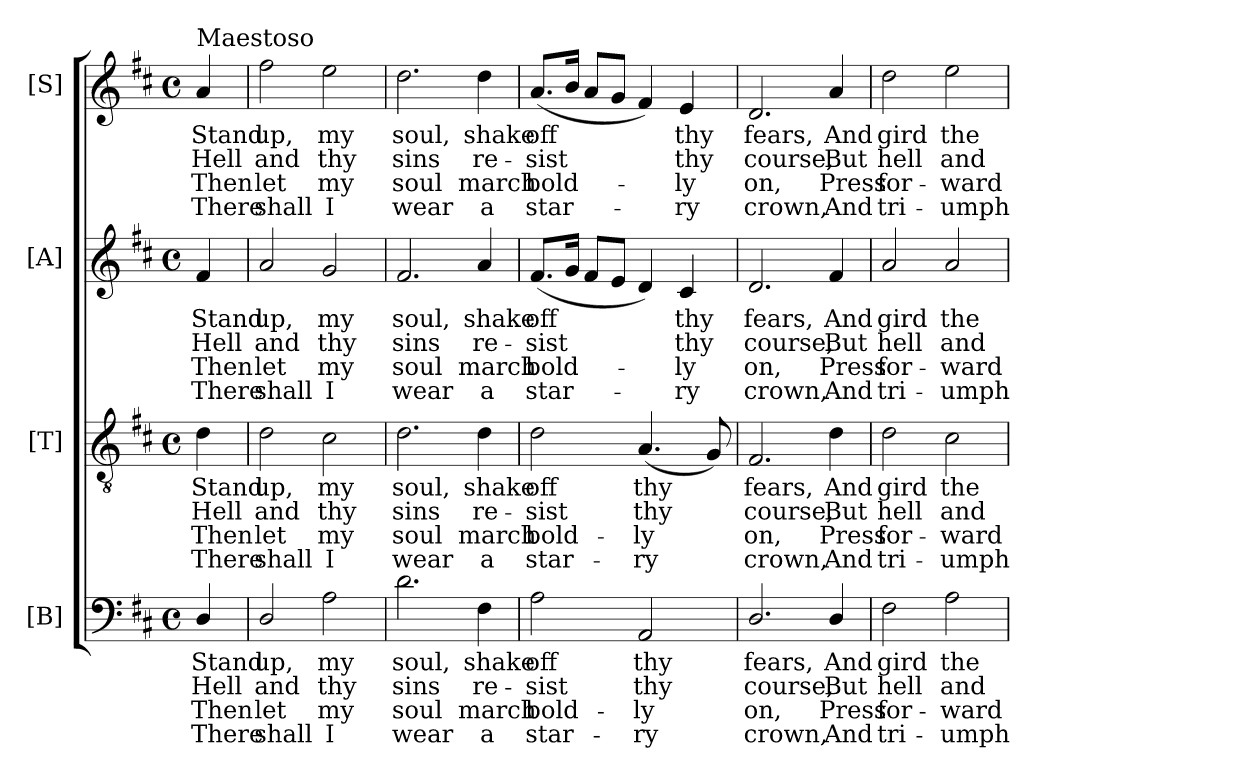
**kern	**text	**text	**text	**text	**kern	**text	**text	**text	**text	**kern	**text	**text	**text	**text	**kern	**text	**text	**text	**text
*part4	*part4	*part4	*part4	*part4	*part3	*part3	*part3	*part3	*part3	*part2	*part2	*part2	*part2	*part2	*part1	*part1	*part1	*part1	*part1
*staff4	*staff4	*staff4	*staff4	*staff4	*staff3	*staff3	*staff3	*staff3	*staff3	*staff2	*staff2	*staff2	*staff2	*staff2	*staff1	*staff1	*staff1	*staff1	*staff1
*I"[B]	*	*	*	*	*I"[T]	*	*	*	*	*I"[A]	*	*	*	*	*I"[S]	*	*	*	*
!!LO:PB:g=z
*clefF4	*	*	*	*	*clefGv2	*	*	*	*	*clefG2	*	*	*	*	*clefG2	*	*	*	*
*	*	*	*	*	*ITrd7c12	*	*	*	*	*	*	*	*	*	*	*	*	*	*
*k[f#c#]	*	*	*	*	*k[f#c#]	*	*	*	*	*k[f#c#]	*	*	*	*	*k[f#c#]	*	*	*	*
*D:	*	*	*	*	*D:	*	*	*	*	*D:	*	*	*	*	*D:	*	*	*	*
*M4/4	*	*	*	*	*M4/4	*	*	*	*	*M4/4	*	*	*	*	*M4/4	*	*	*	*
*met(c)	*	*	*	*	*met(c)	*	*	*	*	*met(c)	*	*	*	*	*met(c)	*	*	*	*
=1	=1	=1	=1	=1	=1	=1	=1	=1	=1	=1	=1	=1	=1	=1	=1	=1	=1	=1	=1
!	!LO:LY:b:color=#000000	!LO:LY:b:color=#000000	!LO:LY:b:color=#000000	!LO:LY:b:color=#000000	!	!	!	!	!	!	!	!	!	!	!	!	!	!	!
!	!	!	!	!	!	!LO:LY:b:color=#000000	!LO:LY:b:color=#000000	!LO:LY:b:color=#000000	!LO:LY:b:color=#000000	!	!	!	!	!	!	!	!	!	!
!	!	!	!	!	!	!	!	!	!	!	!LO:LY:b:color=#000000	!LO:LY:b:color=#000000	!LO:LY:b:color=#000000	!LO:LY:b:color=#000000	!	!	!	!	!
!	!	!	!	!	!	!	!	!	!	!	!	!	!	!	!LO:TX:a:t=Maestoso	!	!	!	!
!	!	!	!	!	!	!	!	!	!	!	!	!	!	!	!	!LO:LY:b:color=#000000	!LO:LY:b:color=#000000	!LO:LY:b:color=#000000	!LO:LY:b:color=#000000
4Di/	Stand	Hell	Then	There	4Di\	Stand	Hell	Then	There	4f#i/	Stand	Hell	Then	There	4ai/	Stand	Hell	Then	There
=2	=2	=2	=2	=2	=2	=2	=2	=2	=2	=2	=2	=2	=2	=2	=2	=2	=2	=2	=2
!	!LO:LY:b:color=#000000	!LO:LY:b:color=#000000	!LO:LY:b:color=#000000	!LO:LY:b:color=#000000	!	!	!	!	!	!	!	!	!	!	!	!	!	!	!
!	!	!	!	!	!	!LO:LY:b:color=#000000	!LO:LY:b:color=#000000	!LO:LY:b:color=#000000	!LO:LY:b:color=#000000	!	!	!	!	!	!	!	!	!	!
!	!	!	!	!	!	!	!	!	!	!	!LO:LY:b:color=#000000	!LO:LY:b:color=#000000	!LO:LY:b:color=#000000	!LO:LY:b:color=#000000	!	!	!	!	!
!	!	!	!	!	!	!	!	!	!	!	!	!	!	!	!	!LO:LY:b:color=#000000	!LO:LY:b:color=#000000	!LO:LY:b:color=#000000	!LO:LY:b:color=#000000
2Di/	up,	and	let	shall	2Di\	up,	and	let	shall	2ai/	up,	and	let	shall	2ff#i\	up,	and	let	shall
!	!LO:LY:b:color=#000000	!LO:LY:b:color=#000000	!LO:LY:b:color=#000000	!LO:LY:b:color=#000000	!	!	!	!	!	!	!	!	!	!	!	!	!	!	!
!	!	!	!	!	!	!LO:LY:b:color=#000000	!LO:LY:b:color=#000000	!LO:LY:b:color=#000000	!LO:LY:b:color=#000000	!	!	!	!	!	!	!	!	!	!
!	!	!	!	!	!	!	!	!	!	!	!LO:LY:b:color=#000000	!LO:LY:b:color=#000000	!LO:LY:b:color=#000000	!LO:LY:b:color=#000000	!	!	!	!	!
!	!	!	!	!	!	!	!	!	!	!	!	!	!	!	!	!LO:LY:b:color=#000000	!LO:LY:b:color=#000000	!LO:LY:b:color=#000000	!LO:LY:b:color=#000000
2Ai\	my	thy	my	I	2C#i\	my	thy	my	I	2gi/	my	thy	my	I	2eei\	my	thy	my	I
=3	=3	=3	=3	=3	=3	=3	=3	=3	=3	=3	=3	=3	=3	=3	=3	=3	=3	=3	=3
!	!LO:LY:b:color=#000000	!LO:LY:b:color=#000000	!LO:LY:b:color=#000000	!LO:LY:b:color=#000000	!	!	!	!	!	!	!	!	!	!	!	!	!	!	!
!	!	!	!	!	!	!LO:LY:b:color=#000000	!LO:LY:b:color=#000000	!LO:LY:b:color=#000000	!LO:LY:b:color=#000000	!	!	!	!	!	!	!	!	!	!
!	!	!	!	!	!	!	!	!	!	!	!LO:LY:b:color=#000000	!LO:LY:b:color=#000000	!LO:LY:b:color=#000000	!LO:LY:b:color=#000000	!	!	!	!	!
!	!	!	!	!	!	!	!	!	!	!	!	!	!	!	!	!LO:LY:b:color=#000000	!LO:LY:b:color=#000000	!LO:LY:b:color=#000000	!LO:LY:b:color=#000000
2.di\	soul,	sins	soul	wear	2.Di\	soul,	sins	soul	wear	2.f#i/	soul,	sins	soul	wear	2.ddi\	soul,	sins	soul	wear
!	!LO:LY:b:color=#000000	!LO:LY:b:color=#000000	!LO:LY:b:color=#000000	!LO:LY:b:color=#000000	!	!	!	!	!	!	!	!	!	!	!	!	!	!	!
!	!	!	!	!	!	!LO:LY:b:color=#000000	!LO:LY:b:color=#000000	!LO:LY:b:color=#000000	!LO:LY:b:color=#000000	!	!	!	!	!	!	!	!	!	!
!	!	!	!	!	!	!	!	!	!	!	!LO:LY:b:color=#000000	!LO:LY:b:color=#000000	!LO:LY:b:color=#000000	!LO:LY:b:color=#000000	!	!	!	!	!
!	!	!	!	!	!	!	!	!	!	!	!	!	!	!	!	!LO:LY:b:color=#000000	!LO:LY:b:color=#000000	!LO:LY:b:color=#000000	!LO:LY:b:color=#000000
4F#i\	shake	re-	march	a	4Di\	shake	re-	march	a	4ai/	shake	re-	march	a	4ddi\	shake	re-	march	a
=4	=4	=4	=4	=4	=4	=4	=4	=4	=4	=4	=4	=4	=4	=4	=4	=4	=4	=4	=4
!	!LO:LY:b:color=#000000	!LO:LY:b:color=#000000	!LO:LY:b:color=#000000	!LO:LY:b:color=#000000	!	!	!	!	!	!	!	!	!	!	!	!	!	!	!
!	!	!	!	!	!	!LO:LY:b:color=#000000	!LO:LY:b:color=#000000	!LO:LY:b:color=#000000	!LO:LY:b:color=#000000	!	!	!	!	!	!	!	!	!	!
!	!	!	!	!	!	!	!	!	!	!	!LO:LY:b:color=#000000	!LO:LY:b:color=#000000	!LO:LY:b:color=#000000	!LO:LY:b:color=#000000	!	!	!	!	!
!	!	!	!	!	!	!	!	!	!	!	!	!	!	!	!	!LO:LY:b:color=#000000	!LO:LY:b:color=#000000	!LO:LY:b:color=#000000	!LO:LY:b:color=#000000
2Ai\	off	-sist	bold-	-star-	2Di\	off	-sist	bold-	-star-	(8.f#i/L	off	-sist	bold-	-star-	(8.ai/L	off	-sist	bold-	-star-
.	.	.	.	.	.	.	.	.	.	16gi/Jk	.	.	.	.	16bi/Jk	.	.	.	.
.	.	.	.	.	.	.	.	.	.	8f#i/L	.	.	.	.	8ai/L	.	.	.	.
.	.	.	.	.	.	.	.	.	.	8ei/J	.	.	.	.	8gi/J	.	.	.	.
!	!LO:LY:b:color=#000000	!LO:LY:b:color=#000000	!LO:LY:b:color=#000000	!LO:LY:b:color=#000000	!	!	!	!	!	!	!	!	!	!	!	!	!	!	!
!	!	!	!	!	!	!LO:LY:b:color=#000000	!LO:LY:b:color=#000000	!LO:LY:b:color=#000000	!LO:LY:b:color=#000000	!	!	!	!	!	!	!	!	!	!
2AAi/	thy	thy	-ly	ry	(4.AAi/	thy	thy	-ly	ry	4di/)	.	.	.	.	4f#i/)	.	.	.	.
!	!	!	!	!	!	!	!	!	!	!	!LO:LY:b:color=#000000	!LO:LY:b:color=#000000	!LO:LY:b:color=#000000	!LO:LY:b:color=#000000	!	!	!	!	!
!	!	!	!	!	!	!	!	!	!	!	!	!	!	!	!	!LO:LY:b:color=#000000	!LO:LY:b:color=#000000	!LO:LY:b:color=#000000	!LO:LY:b:color=#000000
.	.	.	.	.	.	.	.	.	.	4c#i/	thy	thy	-ly	ry	4ei/	thy	thy	-ly	ry
.	.	.	.	.	8GGi/)	.	.	.	.	.	.	.	.	.	.	.	.	.	.
=5	=5	=5	=5	=5	=5	=5	=5	=5	=5	=5	=5	=5	=5	=5	=5	=5	=5	=5	=5
!	!LO:LY:b:color=#000000	!LO:LY:b:color=#000000	!LO:LY:b:color=#000000	!LO:LY:b:color=#000000	!	!	!	!	!	!	!	!	!	!	!	!	!	!	!
!	!	!	!	!	!	!LO:LY:b:color=#000000	!LO:LY:b:color=#000000	!LO:LY:b:color=#000000	!LO:LY:b:color=#000000	!	!	!	!	!	!	!	!	!	!
!	!	!	!	!	!	!	!	!	!	!	!LO:LY:b:color=#000000	!LO:LY:b:color=#000000	!LO:LY:b:color=#000000	!LO:LY:b:color=#000000	!	!	!	!	!
!	!	!	!	!	!	!	!	!	!	!	!	!	!	!	!	!LO:LY:b:color=#000000	!LO:LY:b:color=#000000	!LO:LY:b:color=#000000	!LO:LY:b:color=#000000
2.Di/	fears,	course,	on,	crown,	2.FF#i/	fears,	course,	on,	crown,	2.di/	fears,	course,	on,	crown,	2.di/	fears,	course,	on,	crown,
!	!LO:LY:b:color=#000000	!LO:LY:b:color=#000000	!LO:LY:b:color=#000000	!LO:LY:b:color=#000000	!	!	!	!	!	!	!	!	!	!	!	!	!	!	!
!	!	!	!	!	!	!LO:LY:b:color=#000000	!LO:LY:b:color=#000000	!LO:LY:b:color=#000000	!LO:LY:b:color=#000000	!	!	!	!	!	!	!	!	!	!
!	!	!	!	!	!	!	!	!	!	!	!LO:LY:b:color=#000000	!LO:LY:b:color=#000000	!LO:LY:b:color=#000000	!LO:LY:b:color=#000000	!	!	!	!	!
!	!	!	!	!	!	!	!	!	!	!	!	!	!	!	!	!LO:LY:b:color=#000000	!LO:LY:b:color=#000000	!LO:LY:b:color=#000000	!LO:LY:b:color=#000000
4Di/	And	But	Press	And	4Di\	And	But	Press	And	4f#i/	And	But	Press	And	4ai/	And	But	Press	And
=6	=6	=6	=6	=6	=6	=6	=6	=6	=6	=6	=6	=6	=6	=6	=6	=6	=6	=6	=6
!	!LO:LY:b:color=#000000	!LO:LY:b:color=#000000	!LO:LY:b:color=#000000	!LO:LY:b:color=#000000	!	!	!	!	!	!	!	!	!	!	!	!	!	!	!
!	!	!	!	!	!	!LO:LY:b:color=#000000	!LO:LY:b:color=#000000	!LO:LY:b:color=#000000	!LO:LY:b:color=#000000	!	!	!	!	!	!	!	!	!	!
!	!	!	!	!	!	!	!	!	!	!	!LO:LY:b:color=#000000	!LO:LY:b:color=#000000	!LO:LY:b:color=#000000	!LO:LY:b:color=#000000	!	!	!	!	!
!	!	!	!	!	!	!	!	!	!	!	!	!	!	!	!	!LO:LY:b:color=#000000	!LO:LY:b:color=#000000	!LO:LY:b:color=#000000	!LO:LY:b:color=#000000
2F#i\	gird	hell	for-	-tri-	2Di\	gird	hell	for-	-tri-	2ai/	gird	hell	for-	-tri-	2ddi\	gird	hell	for-	-tri-
!	!LO:LY:b:color=#000000	!LO:LY:b:color=#000000	!LO:LY:b:color=#000000	!LO:LY:b:color=#000000	!	!	!	!	!	!	!	!	!	!	!	!	!	!	!
!	!	!	!	!	!	!LO:LY:b:color=#000000	!LO:LY:b:color=#000000	!LO:LY:b:color=#000000	!LO:LY:b:color=#000000	!	!	!	!	!	!	!	!	!	!
!	!	!	!	!	!	!	!	!	!	!	!LO:LY:b:color=#000000	!LO:LY:b:color=#000000	!LO:LY:b:color=#000000	!LO:LY:b:color=#000000	!	!	!	!	!
!	!	!	!	!	!	!	!	!	!	!	!	!	!	!	!	!LO:LY:b:color=#000000	!LO:LY:b:color=#000000	!LO:LY:b:color=#000000	!LO:LY:b:color=#000000
2Ai\	the	and	-ward	umph	2C#i\	the	and	-ward	umph	2ai/	the	and	-ward	umph	2eei\	the	and	-ward	umph
=	=	=	=	=	=	=	=	=	=	=	=	=	=	=	=	=	=	=	=
*-	*-	*-	*-	*-	*-	*-	*-	*-	*-	*-	*-	*-	*-	*-	*-	*-	*-	*-	*-
